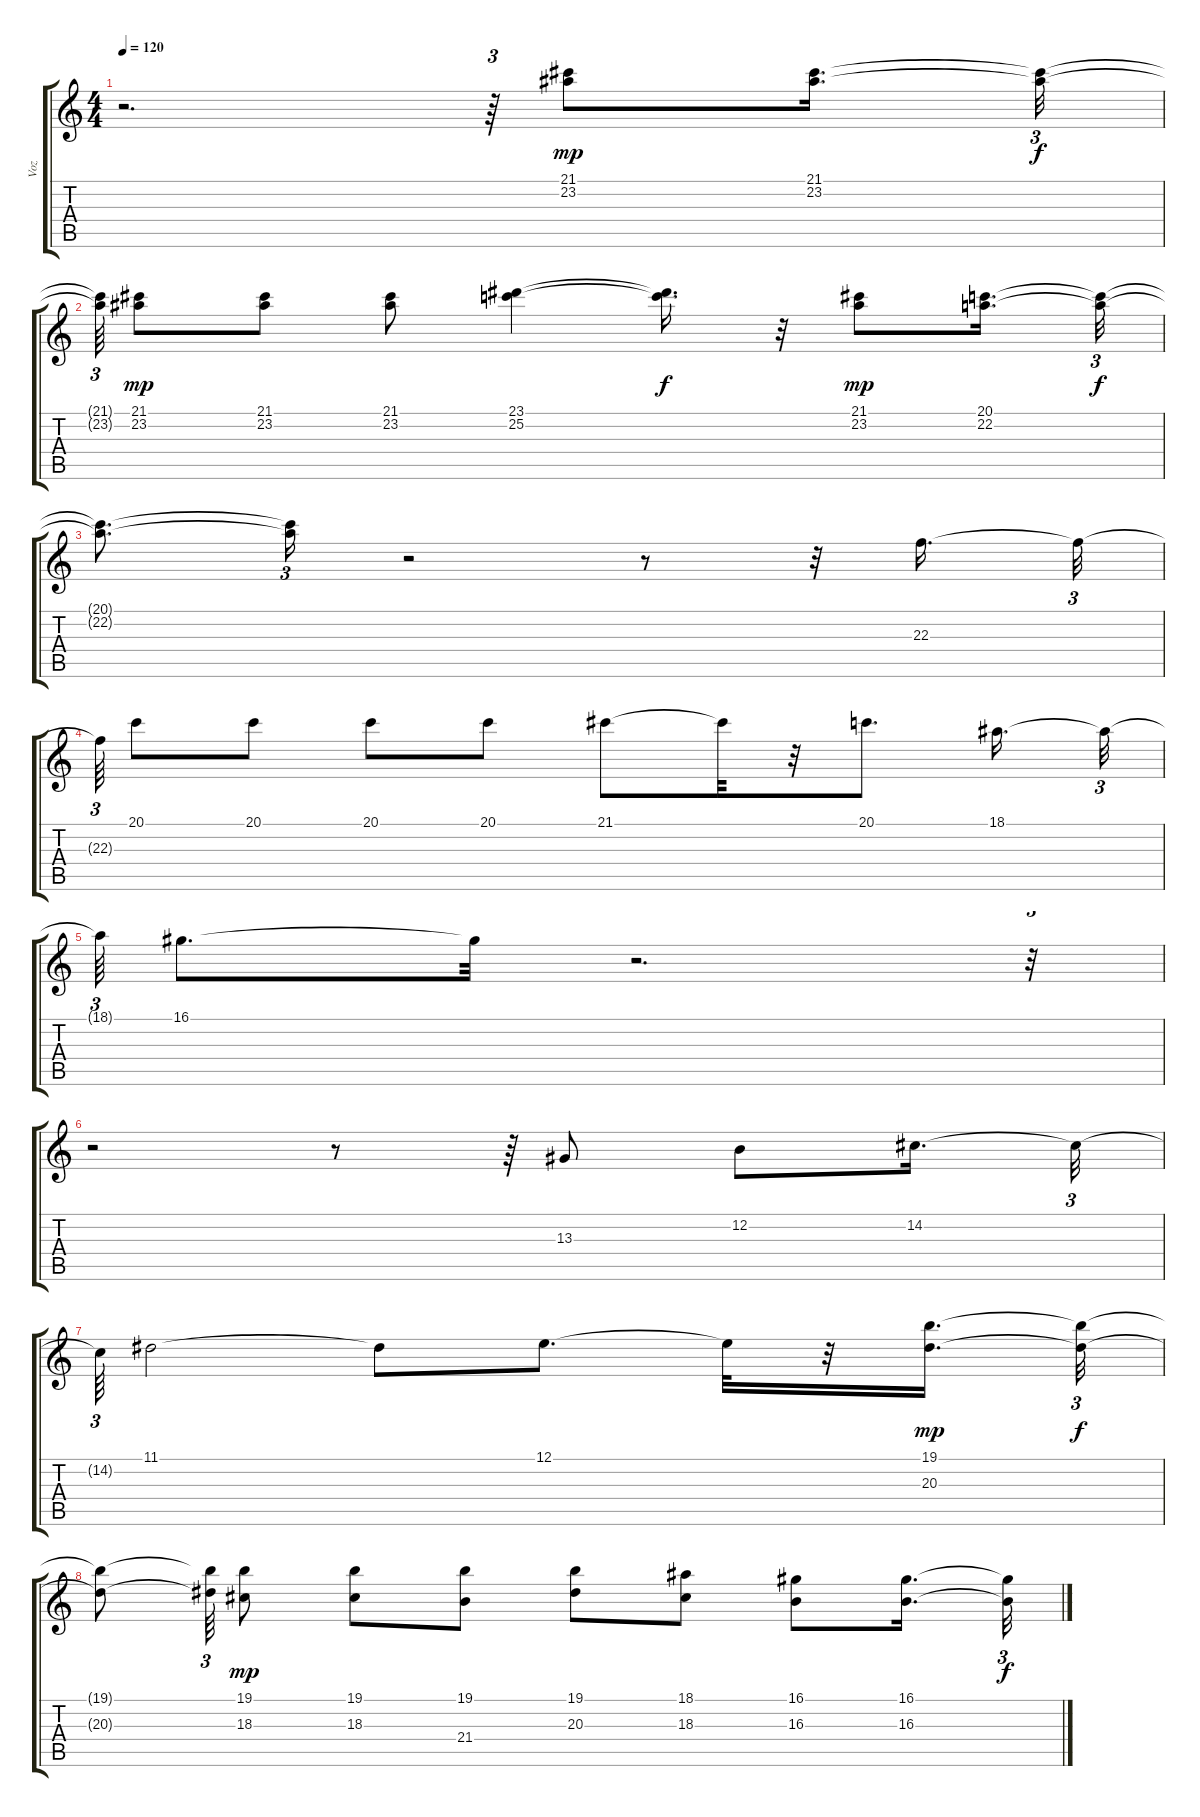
\track ("Voz" "Voz") {instrument fx5brightness}
\staff {score tabs}
\tuning (E4 B3 G3 D3 A2 E2) {hide}
\ts (4 4)
\tempo 120
\clef g2
\ks c
r.2{d dy f} r.64{tu (3 2)} (21.1 23.2).8{dy mp} (21.1 23.2).16{d} (21.1{t} 23.2{t}).32{tu (3 2) dy f} |
(21.1{t} 23.2{t}).64{tu (3 2)} (21.1 23.2).8{dy mp} (21.1 23.2).8 (21.1 23.2).8 (23.1 25.2).4 (23.1{t} 25.2{t}).16{d dy f} r.32 (21.1 23.2).8{dy mp} (20.1 22.2).16{d} (20.1{t} 22.2{t}).32{tu (3 2) dy f} |
(20.1{t} 22.2{t}).8{d} (20.1{t} 22.2{t}).16{tu (3 2)} r.2 r.8 r.32 22.3.16{d} 22.3{t}.32{tu (3 2)} |
22.3{t}.64{tu (3 2)} 20.1.8 20.1.8 20.1.8 20.1.8 21.1.8 21.1{t}.32 r.32 20.1.8{d} 18.1.16{d} 18.1{t}.32{tu (3 2)} |
18.1{t}.64{tu (3 2)} 16.1.8{d} 16.1{t}.32 r.2{d} r.32{tu (3 2)} |
r.2 r.8 r.64{tu (3 2)} 13.3.8 12.2.8 14.2.16{d} 14.2{t}.32{tu (3 2)} |
14.2{t}.64{tu (3 2)} 11.1.2 11.1{t}.8 12.1.8{d} 12.1{t}.32 r.32 (19.1 20.3).16{d dy mp} (19.1{t} 20.3{t}).32{tu (3 2) dy f} |
(19.1{t} 20.3{t}).8 (19.1{t} 20.3{t}).64{tu (3 2)} (19.1 18.3).8{dy mp} (19.1 18.3).8 (19.1 21.4).8 (19.1 20.3).8 (18.1 18.3).8 (16.1 16.3).8 (16.1 16.3).16{d} (16.1{t} 16.3{t}).32{tu (3 2) dy f}
